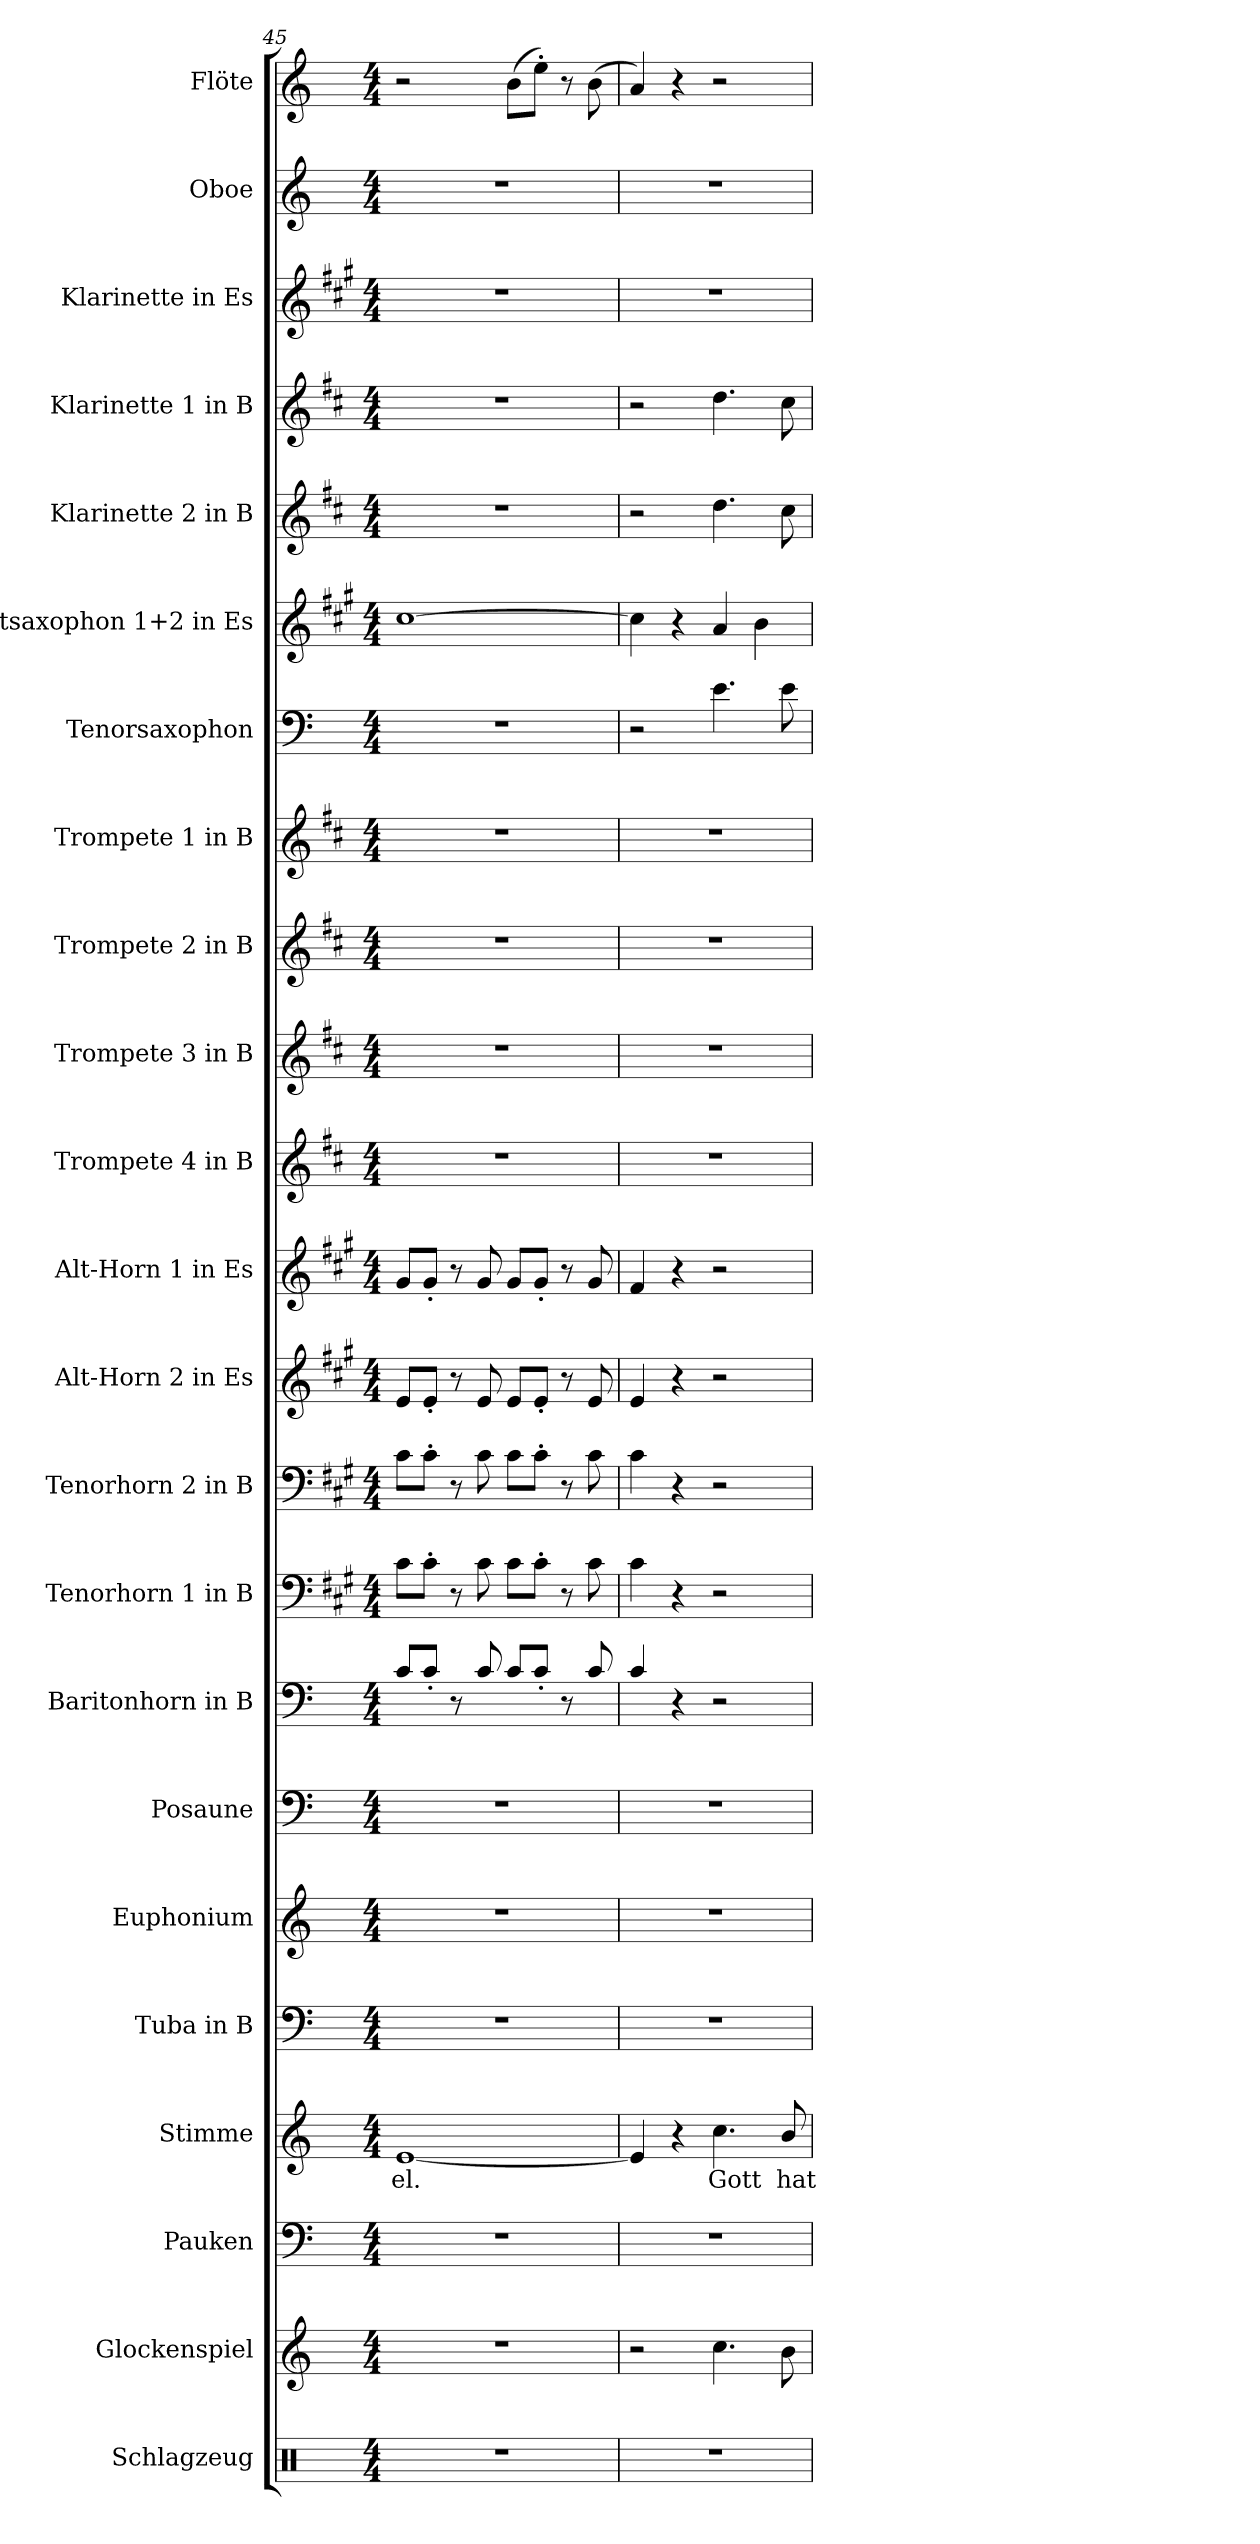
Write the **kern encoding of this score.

**kern	**kern	**kern	**kern	**text	**kern	**kern	**kern	**kern	**kern	**kern	**kern	**kern	**kern	**kern	**kern	**kern	**kern	**kern	**kern	**kern	**kern	**kern	**kern
*part23	*part22	*part21	*part20	*part20	*part19	*part18	*part17	*part16	*part15	*part14	*part13	*part12	*part11	*part10	*part9	*part8	*part7	*part6	*part5	*part4	*part3	*part2	*part1
*staff23	*staff22	*staff21	*staff20	*staff20	*staff19	*staff18	*staff17	*staff16	*staff15	*staff14	*staff13	*staff12	*staff11	*staff10	*staff9	*staff8	*staff7	*staff6	*staff5	*staff4	*staff3	*staff2	*staff1
*I"Schlagzeug	*I"Glockenspiel	*I"Pauken	*I"Stimme	*	*I"Tuba in B	*I"Euphonium	*I"Posaune	*I"Baritonhorn in B	*I"Tenorhorn  1 in B	*I"Tenorhorn 2 in B	*I"Alt-Horn 2 in Es	*I"Alt-Horn 1 in Es	*I"Trompete 4 in B	*I"Trompete 3 in B	*I"Trompete 2  in B	*I"Trompete 1 in B	*I"Tenorsaxophon	*I"Altsaxophon 1+2 in Es	*I"Klarinette 2  in B	*I"Klarinette 1 in B	*I"Klarinette in Es	*I"Oboe	*I"Flöte
*clefX	*clefG2	*clefF4	*clefG2	*	*clefF4	*clefG2	*clefF4	*clefF4	*clefF4	*clefF4	*clefG2	*clefG2	*clefG2	*clefG2	*clefG2	*clefG2	*clefF4	*clefG2	*clefG2	*clefG2	*clefG2	*clefG2	*clefG2
*	*ITrd-14c-24	*	*	*	*	*ITrd8c14	*	*ITrd8c14	*ITrd5c9	*ITrd5c9	*ITrd5c9	*ITrd5c9	*ITrd1c2	*ITrd1c2	*ITrd1c2	*ITrd1c2	*ITrd8c14	*ITrd5c9	*ITrd1c2	*ITrd1c2	*ITrd-2c-3	*	*
*k[]	*k[]	*k[]	*k[]	*	*k[]	*k[]	*k[]	*k[]	*k[]	*k[]	*k[]	*k[]	*k[]	*k[]	*k[]	*k[]	*k[]	*k[]	*k[]	*k[]	*k[]	*k[]	*k[]
*C:	*C:	*C:	*C:	*	*C:	*C:	*C:	*C:	*C:	*C:	*C:	*C:	*C:	*C:	*C:	*C:	*C:	*C:	*C:	*C:	*C:	*C:	*C:
*M4/4	*M4/4	*M4/4	*M4/4	*	*M4/4	*M4/4	*M4/4	*M4/4	*M4/4	*M4/4	*M4/4	*M4/4	*M4/4	*M4/4	*M4/4	*M4/4	*M4/4	*M4/4	*M4/4	*M4/4	*M4/4	*M4/4	*M4/4
=45	=45	=45	=45	=45	=45	=45	=45	=45	=45	=45	=45	=45	=45	=45	=45	=45	=45	=45	=45	=45	=45	=45	=45
!	!	!	!	!LO:LY:b:color=#000000	!	!	!	!	!	!	!	!	!	!	!	!	!	!	!	!	!	!	!
1r	1r	1r	[<1ei	-el.	1r	1r	1r	8Ci/L	8Ei\L	8Ei\L	8Gi/L	8Bi/L	1r	1r	1r	1r	1r	[>1ei	1r	1r	1r	1r	2r
.	.	.	.	.	.	.	.	8C'i/J	8E'i\J	8E'i\J	8G'i/J	8B'i/J	.	.	.	.	.	.	.	.	.	.	.
.	.	.	.	.	.	.	.	8r	8r	8r	8r	8r	.	.	.	.	.	.	.	.	.	.	.
.	.	.	.	.	.	.	.	8Ci/	8Ei\	8Ei\	8Gi/	8Bi/	.	.	.	.	.	.	.	.	.	.	.
.	.	.	.	.	.	.	.	8Ci/L	8Ei\L	8Ei\L	8Gi/L	8Bi/L	.	.	.	.	.	.	.	.	.	.	(8bi\L
.	.	.	.	.	.	.	.	8C'i/J	8E'i\J	8E'i\J	8G'i/J	8B'i/J	.	.	.	.	.	.	.	.	.	.	8ee'i\J)
.	.	.	.	.	.	.	.	8r	8r	8r	8r	8r	.	.	.	.	.	.	.	.	.	.	8r
.	.	.	.	.	.	.	.	8Ci/	8Ei\	8Ei\	8Gi/	8Bi/	.	.	.	.	.	.	.	.	.	.	(8bi\
=46	=46	=46	=46	=46	=46	=46	=46	=46	=46	=46	=46	=46	=46	=46	=46	=46	=46	=46	=46	=46	=46	=46	=46
*	*	*	*	*	*	*	*	*	*	*	*	*	*	*	*	*	*	*^	*	*	*	*	*
1r	2r	1r	4ei/]	.	1r	1r	1r	4Ci/	4Ei\	4Ei\	4Gi/	4Ai/	1r	1r	1r	1r	2r	4ei\]	4ryy	2r	2r	1r	1r	4ai/)
.	.	.	4r	.	.	.	.	4r	4r	4r	4r	4r	.	.	.	.	.	4r	4ryy	.	.	.	.	4r
!	!	!	!	!LO:LY:b:color=#000000	!	!	!	!	!	!	!	!	!	!	!	!	!	!	!	!	!	!	!	!
.	4.cccci\	.	4.cci\	Gott	.	.	.	2r	2r	2r	2r	2r	.	.	.	.	4.Ei\	4ci/	2ryy	4.cci\	4.cci\	.	.	2r
.	.	.	.	.	.	.	.	.	.	.	.	.	.	.	.	.	.	4di\	.	.	.	.	.	.
!	!	!	!	!LO:LY:b:color=#000000	!	!	!	!	!	!	!	!	!	!	!	!	!	!	!	!	!	!	!	!
.	8bbbi\	.	8bi/	hat	.	.	.	.	.	.	.	.	.	.	.	.	8Ei\	.	.	8bi\	8bi\	.	.	.
*	*	*	*	*	*	*	*	*	*	*	*	*	*	*	*	*	*	*v	*v	*	*	*	*	*
=	=	=	=	=	=	=	=	=	=	=	=	=	=	=	=	=	=	=	=	=	=	=	=
*-	*-	*-	*-	*-	*-	*-	*-	*-	*-	*-	*-	*-	*-	*-	*-	*-	*-	*-	*-	*-	*-	*-	*-
